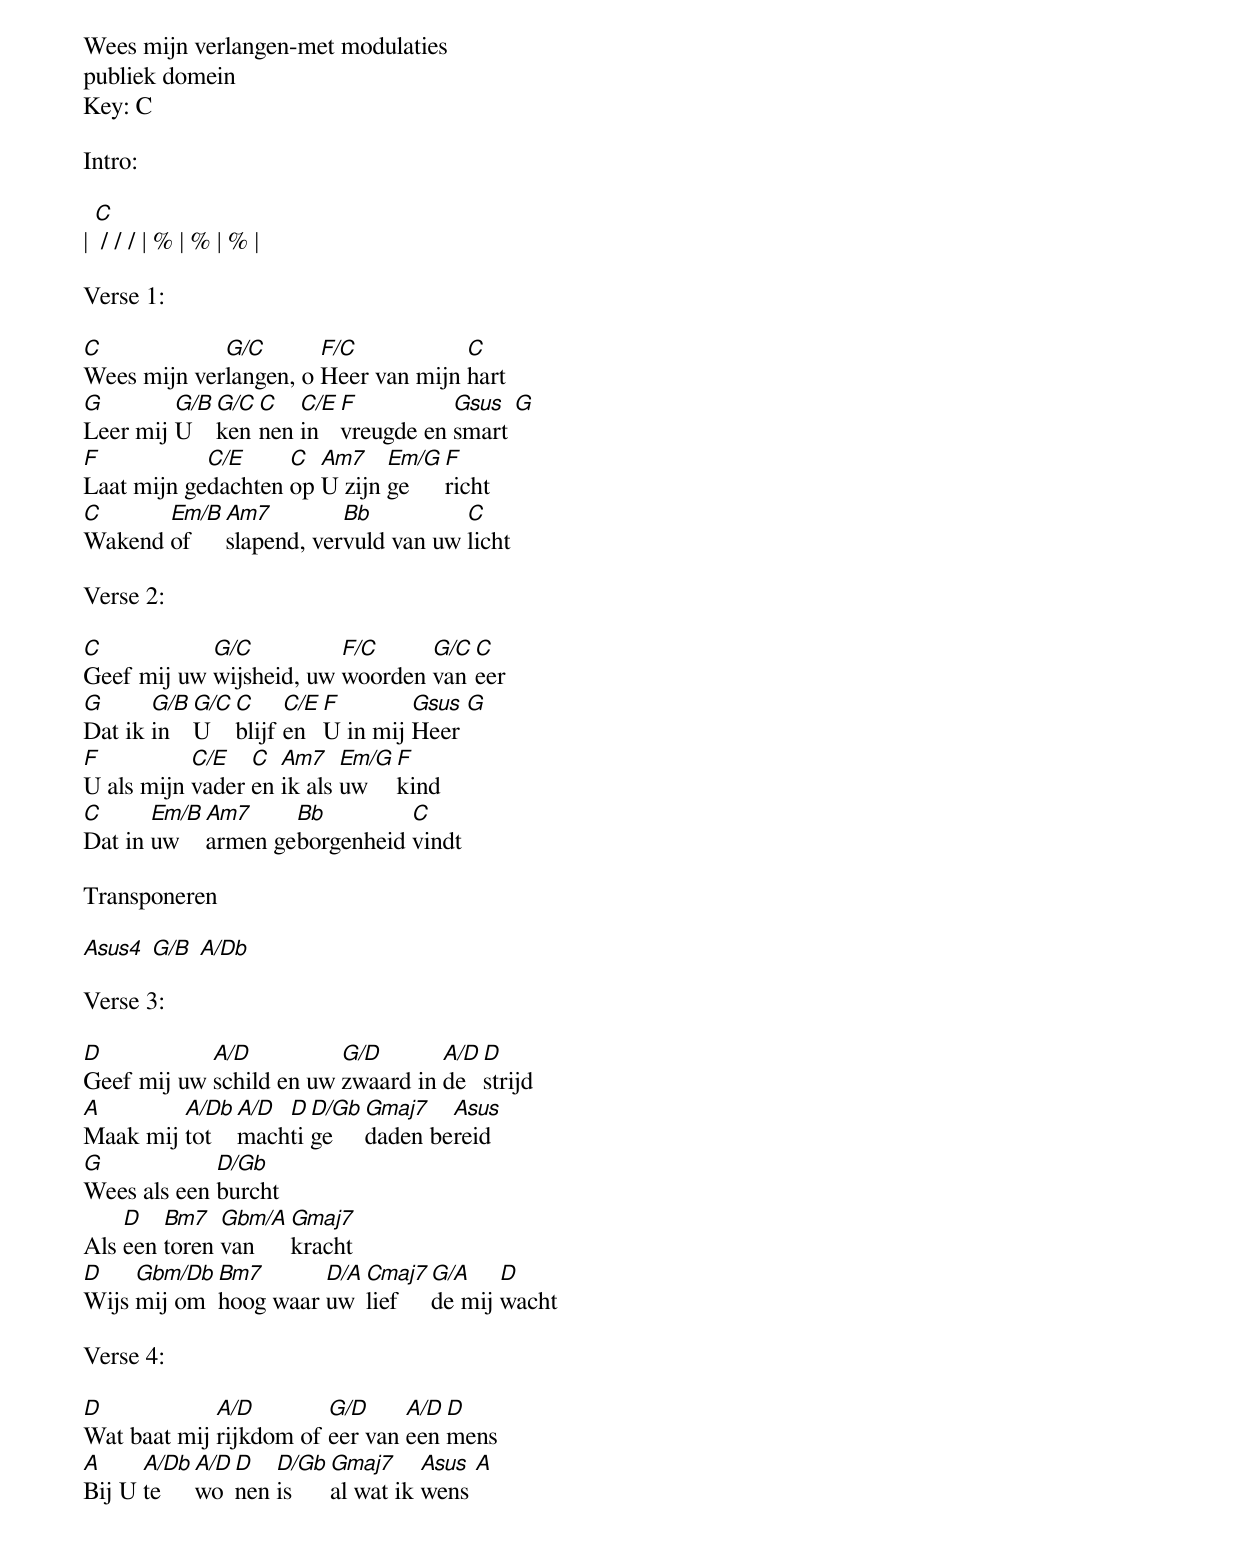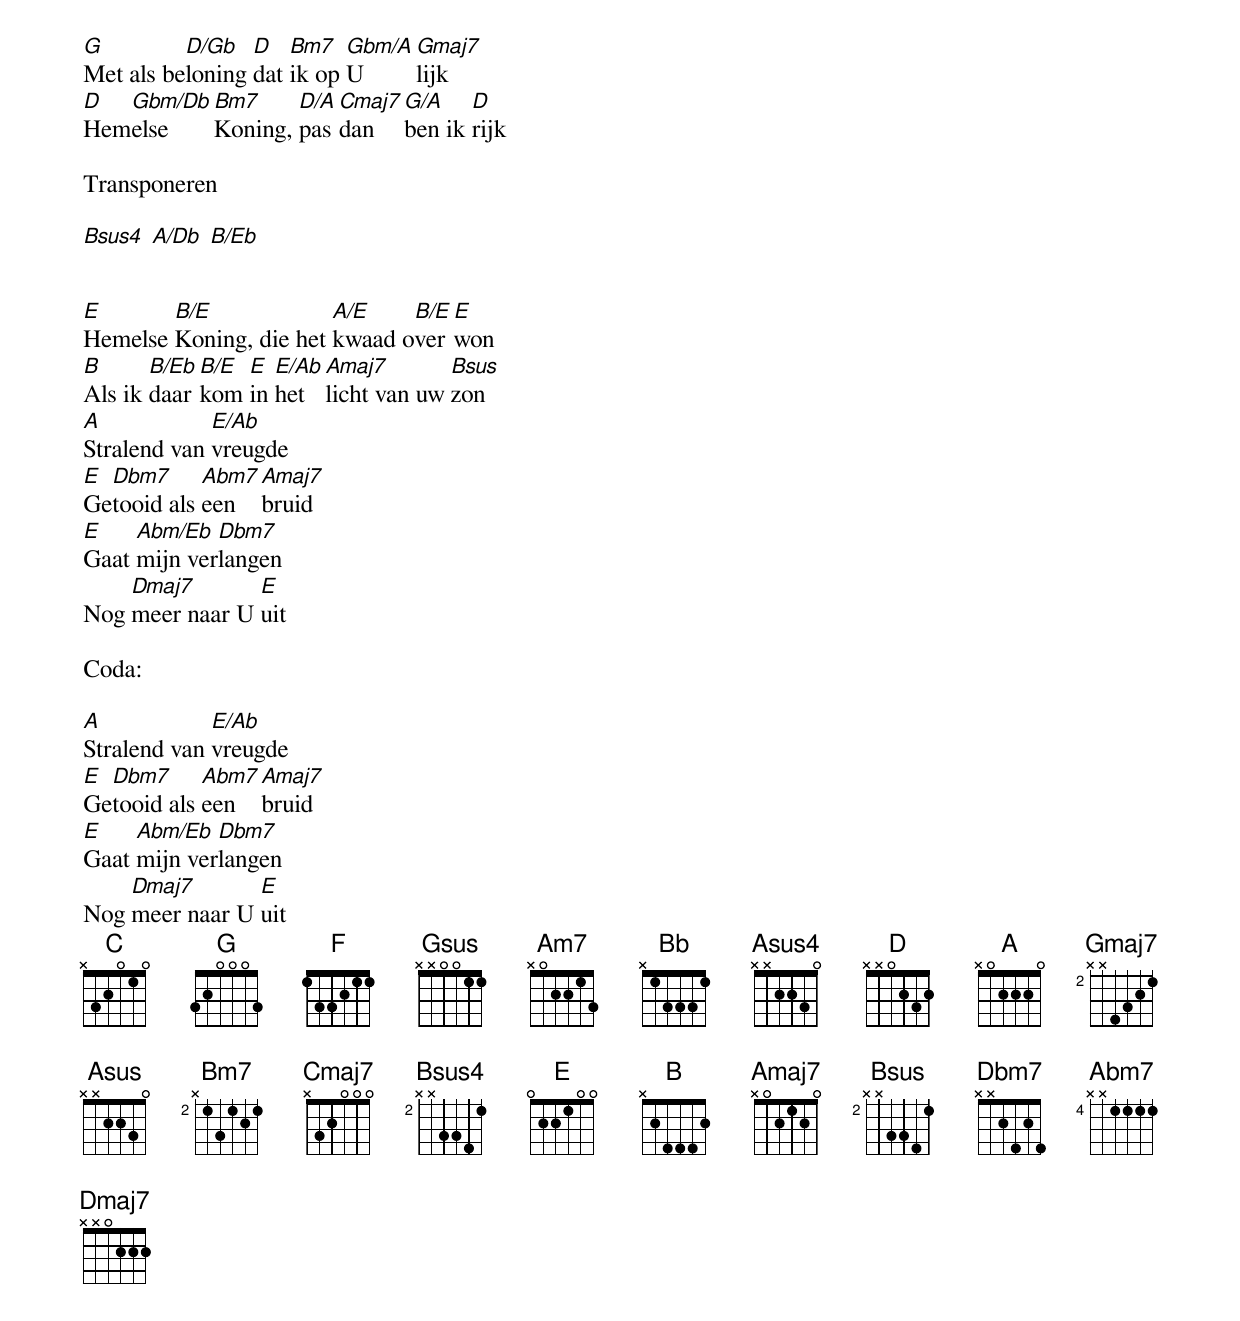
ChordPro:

Wees mijn verlangen-met modulaties
publiek domein
Key: C

Intro:

| [C] / / / | % | % | % |

Verse 1:

[C]Wees mijn ver[G/C]langen, o [F/C]Heer van mijn [C]hart
[G]Leer mij [G/B]U [G/C]ken[C]nen [C/E]in [F]vreugde en [Gsus]smart [G]
[F]Laat mijn ge[C/E]dachten [C]op [Am7]U zijn [Em/G]ge[F]richt
[C]Wakend [Em/B]of [Am7]slapend, ver[Bb]vuld van uw [C]licht

Verse 2:

[C]Geef mij uw [G/C]wijsheid, uw [F/C]woorden [G/C]van [C]eer
[G]Dat ik [G/B]in [G/C]U [C]blijf [C/E]en [F]U in mij [Gsus]Heer [G]
[F]U als mijn [C/E]vader [C]en [Am7]ik als [Em/G]uw [F]kind
[C]Dat in [Em/B]uw [Am7]armen ge[Bb]borgenheid [C]vindt

Transponeren

[Asus4] [G/B] [A/Db]

Verse 3:

[D]Geef mij uw [A/D]schild en uw [G/D]zwaard in [A/D]de [D]strijd
[A]Maak mij [A/Db]tot [A/D]mach[D]ti[D/Gb]ge [Gmaj7]daden be[Asus]reid
[G]Wees als een [D/Gb]burcht
Als [D]een [Bm7]toren [Gbm/A]van [Gmaj7]kracht
[D]Wijs [Gbm/Db]mij om[Bm7]hoog waar [D/A]uw [Cmaj7]lief[G/A]de mij [D]wacht

Verse 4:

[D]Wat baat mij [A/D]rijkdom of [G/D]eer van [A/D]een [D]mens
[A]Bij U [A/Db]te [A/D]wo[D]nen [D/Gb]is [Gmaj7]al wat ik [Asus]wens [A]
[G]Met als be[D/Gb]loning [D]dat [Bm7]ik op [Gbm/A]U [Gmaj7]lijk
[D]Hem[Gbm/Db]else [Bm7]Koning, [D/A]pas [Cmaj7]dan [G/A]ben ik [D]rijk

Transponeren

[Bsus4] [A/Db] [B/Eb]


[E]Hemelse [B/E]Koning, die het [A/E]kwaad o[B/E]ver[E]won
[B]Als ik [B/Eb]daar [B/E]kom [E]in [E/Ab]het [Amaj7]licht van uw [Bsus]zon
[A]Stralend van [E/Ab]vreugde
[E]Ge[Dbm7]tooid als [Abm7]een [Amaj7]bruid
[E]Gaat [Abm/Eb]mijn ver[Dbm7]langen
Nog [Dmaj7]meer naar U [E]uit

Coda:

[A]Stralend van [E/Ab]vreugde
[E]Ge[Dbm7]tooid als [Abm7]een [Amaj7]bruid
[E]Gaat [Abm/Eb]mijn ver[Dbm7]langen
Nog [Dmaj7]meer naar U [E]uit
